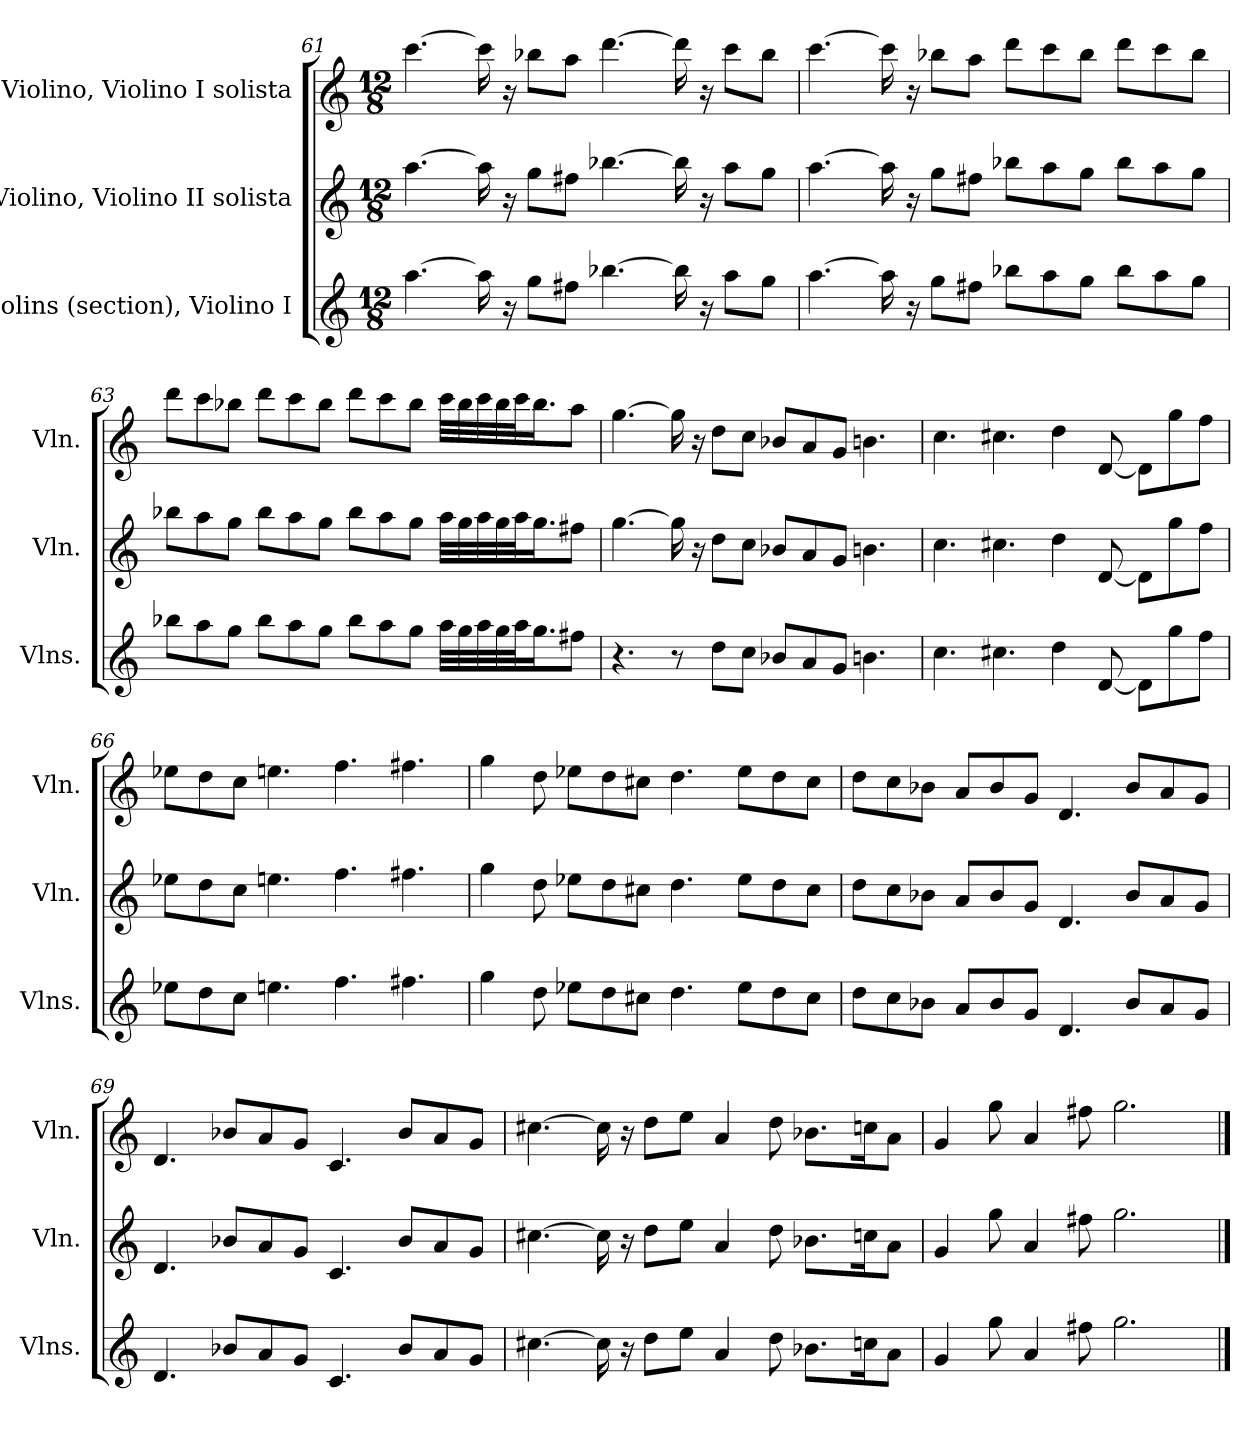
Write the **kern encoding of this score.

**kern	**kern	**kern
*part3	*part2	*part1
*staff3	*staff2	*staff1
*I"Violins (section), Violino I	*I"Violino, Violino II solista	*I"Violino, Violino I solista
*I'Vlns.	*I'Vln.	*I'Vln.
*clefG2	*clefG2	*clefG2
*k[]	*k[]	*k[]
*M12/8	*M12/8	*M12/8
=61	=61	=61
[4.aa\	[4.aa\	[4.ccc\
16aa\]	16aa\]	16ccc\]
16r	16r	16r
8gg\L	8gg\L	8bb-X\L
8ff#X\J	8ff#X\J	8aa\J
[4.bb-X\	[4.bb-X\	[4.ddd\
16bb-\]	16bb-\]	16ddd\]
16r	16r	16r
8aa\L	8aa\L	8ccc\L
8gg\J	8gg\J	8bb-\J
!!LO:LB:g=z
=62	=62	=62
[4.aa\	[4.aa\	[4.ccc\
16aa\]	16aa\]	16ccc\]
16r	16r	16r
8gg\L	8gg\L	8bb-X\L
8ff#X\J	8ff#X\J	8aa\J
8bb-X\L	8bb-X\L	8ddd\L
8aa\	8aa\	8ccc\
8gg\J	8gg\J	8bb-\J
8bb-\L	8bb-\L	8ddd\L
8aa\	8aa\	8ccc\
8gg\J	8gg\J	8bb-\J
=63	=63	=63
8bb-X\L	8bb-X\L	8ddd\L
8aa\	8aa\	8ccc\
8gg\J	8gg\J	8bb-X\J
8bb-\L	8bb-\L	8ddd\L
8aa\	8aa\	8ccc\
8gg\J	8gg\J	8bb-\J
8bb-\L	8bb-\L	8ddd\L
8aa\	8aa\	8ccc\
8gg\J	8gg\J	8bb-\J
32aa\LLL	32aa\LLL	32ccc\LLL
32gg\	32gg\	32bb-\
32aa\	32aa\	32ccc\
32gg\	32gg\	32bb-\
32aa\J	32aa\J	32ccc\J
16.gg\J	16.gg\J	16.bb-\J
8ff#X\J	8ff#X\J	8aa\J
!!LO:PB:g=z
=64	=64	=64
4.r	[4.gg\	[4.gg\
8r	16gg\]	16gg\]
.	16r	16r
8dd\L	8dd\L	8dd\L
8cc\J	8cc\J	8cc\J
8b-X/L	8b-X/L	8b-X/L
8a/	8a/	8a/
8g/J	8g/J	8g/J
4.bn\	4.bn\	4.bn\
=65	=65	=65
4.cc\	4.cc\	4.cc\
4.cc#X\	4.cc#X\	4.cc#X\
4dd\	4dd\	4dd\
[8d/	[8d/	[8d/
8d\L]	8d\L]	8d\L]
8gg\	8gg\	8gg\
8ff\J	8ff\J	8ff\J
=66	=66	=66
8ee-X\L	8ee-X\L	8ee-X\L
8dd\	8dd\	8dd\
8cc\J	8cc\J	8cc\J
4.een\	4.een\	4.een\
4.ff\	4.ff\	4.ff\
4.ff#X\	4.ff#X\	4.ff#X\
!!LO:LB:g=z
=67	=67	=67
4gg\	4gg\	4gg\
8dd\	8dd\	8dd\
8ee-X\L	8ee-X\L	8ee-X\L
8dd\	8dd\	8dd\
8cc#X\J	8cc#X\J	8cc#X\J
4.dd\	4.dd\	4.dd\
8ee-\L	8ee-\L	8ee-\L
8dd\	8dd\	8dd\
8cc#\J	8cc#\J	8cc#\J
=68	=68	=68
8dd\L	8dd\L	8dd\L
8cc\	8cc\	8cc\
8b-X\J	8b-X\J	8b-X\J
8a/L	8a/L	8a/L
8b-/	8b-/	8b-/
8g/J	8g/J	8g/J
4.d/	4.d/	4.d/
8b-/L	8b-/L	8b-/L
8a/	8a/	8a/
8g/J	8g/J	8g/J
=69	=69	=69
4.d/	4.d/	4.d/
8b-X/L	8b-X/L	8b-X/L
8a/	8a/	8a/
8g/J	8g/J	8g/J
4.c/	4.c/	4.c/
8b-/L	8b-/L	8b-/L
8a/	8a/	8a/
8g/J	8g/J	8g/J
!!LO:LB:g=z
=70	=70	=70
*	*	*^
[4.cc#X\	[4.cc#X\	[4.cc#X\	1ryy
16cc#\]	16cc#\]	16cc#\]	.
16r	16r	16r	.
8dd\L	8dd\L	8dd\L	.
8ee\J	8ee\J	8ee\J	.
4a/	4a/	4a/	.
8dd\	8dd\	8dd\	4ryy
*	*	*MM158	*
8.b-X\L	8.b-X\L	8.b-X\L	.
*	*	*MM143	*
.	.	.	4ryy
16ccn\K	16ccn\K	16ccn\K	.
*	*	*MM139	*
8a\J	8a\J	8a\J	.
*	*	*v	*v
=71	=71	=71
*	*	*MM123
4g/	4g/	4g/
8gg\	8gg\	8gg\
4a/	4a/	4a/
8ff#X\	8ff#X\	8ff#X\
2.gg\	2.gg\	2.gg\
==	==	==
*-	*-	*-
